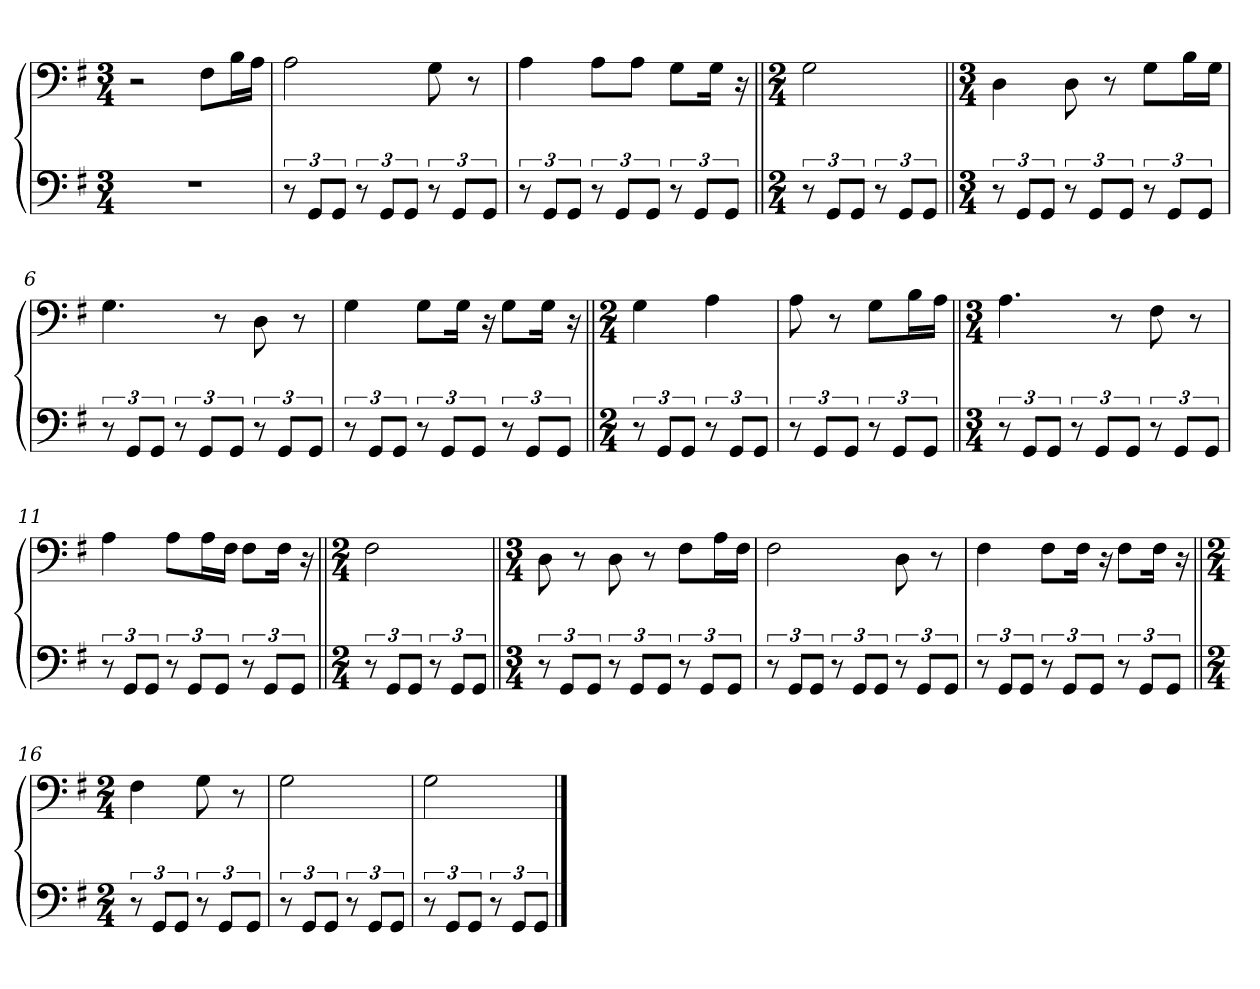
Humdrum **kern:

**kern	**kern
*part1	*part1
*staff2	*staff1
*clefF4	*clefF4
*k[f#]	*k[f#]
*M3/4	*M3/4
=1	=1
2.r	2r
.	8F#\L
.	16B\L
.	16A\JJ
=2	=2
12r	2A\
12GG/L	.
12GG/J	.
12r	.
12GG/L	.
12GG/J	.
12r	8G\
12GG/L	.
.	8r
12GG/J	.
=3	=3
12r	4A\
12GG/L	.
12GG/J	.
12r	8A\L
12GG/L	.
.	8A\J
12GG/J	.
12r	8G\L
12GG/L	.
.	16G\Jk
12GG/J	.
.	16r
=4||	=4||
*M2/4	*M2/4
12r	2G\
12GG/L	.
12GG/J	.
12r	.
12GG/L	.
12GG/J	.
=5||	=5||
*M3/4	*M3/4
12r	4D\
12GG/L	.
12GG/J	.
12r	8D\
12GG/L	.
.	8r
12GG/J	.
12r	8G\L
12GG/L	.
.	16B\L
12GG/J	.
.	16G\JJ
=6	=6
12r	4.G\
12GG/L	.
12GG/J	.
12r	.
12GG/L	.
.	8r
12GG/J	.
12r	8D\
12GG/L	.
.	8r
12GG/J	.
=7	=7
12r	4G\
12GG/L	.
12GG/J	.
12r	8G\L
12GG/L	.
.	16G\Jk
12GG/J	.
.	16r
12r	8G\L
12GG/L	.
.	16G\Jk
12GG/J	.
.	16r
=8||	=8||
*M2/4	*M2/4
12r	4G\
12GG/L	.
12GG/J	.
12r	4A\
12GG/L	.
12GG/J	.
=9	=9
12r	8A\
12GG/L	.
.	8r
12GG/J	.
12r	8G\L
12GG/L	.
.	16B\L
12GG/J	.
.	16A\JJ
=10||	=10||
*M3/4	*M3/4
12r	4.A\
12GG/L	.
12GG/J	.
12r	.
12GG/L	.
.	8r
12GG/J	.
12r	8F#\
12GG/L	.
.	8r
12GG/J	.
=11	=11
12r	4A\
12GG/L	.
12GG/J	.
12r	8A\L
12GG/L	.
.	16A\L
12GG/J	.
.	16F#\JJ
12r	8F#\L
12GG/L	.
.	16F#\Jk
12GG/J	.
.	16r
=12||	=12||
*M2/4	*M2/4
12r	2F#\
12GG/L	.
12GG/J	.
12r	.
12GG/L	.
12GG/J	.
=13||	=13||
*M3/4	*M3/4
12r	8D\
12GG/L	.
.	8r
12GG/J	.
12r	8D\
12GG/L	.
.	8r
12GG/J	.
12r	8F#\L
12GG/L	.
.	16A\L
12GG/J	.
.	16F#\JJ
=14	=14
12r	2F#\
12GG/L	.
12GG/J	.
12r	.
12GG/L	.
12GG/J	.
12r	8D\
12GG/L	.
.	8r
12GG/J	.
=15	=15
12r	4F#\
12GG/L	.
12GG/J	.
12r	8F#\L
12GG/L	.
.	16F#\Jk
12GG/J	.
.	16r
12r	8F#\L
12GG/L	.
.	16F#\Jk
12GG/J	.
.	16r
=16||	=16||
*M2/4	*M2/4
12r	4F#\
12GG/L	.
12GG/J	.
12r	8G\
12GG/L	.
.	8r
12GG/J	.
=17	=17
12r	2G\
12GG/L	.
12GG/J	.
12r	.
12GG/L	.
12GG/J	.
=18	=18
12r	2G\
12GG/L	.
12GG/J	.
12r	.
12GG/L	.
12GG/J	.
==	==
*-	*-
